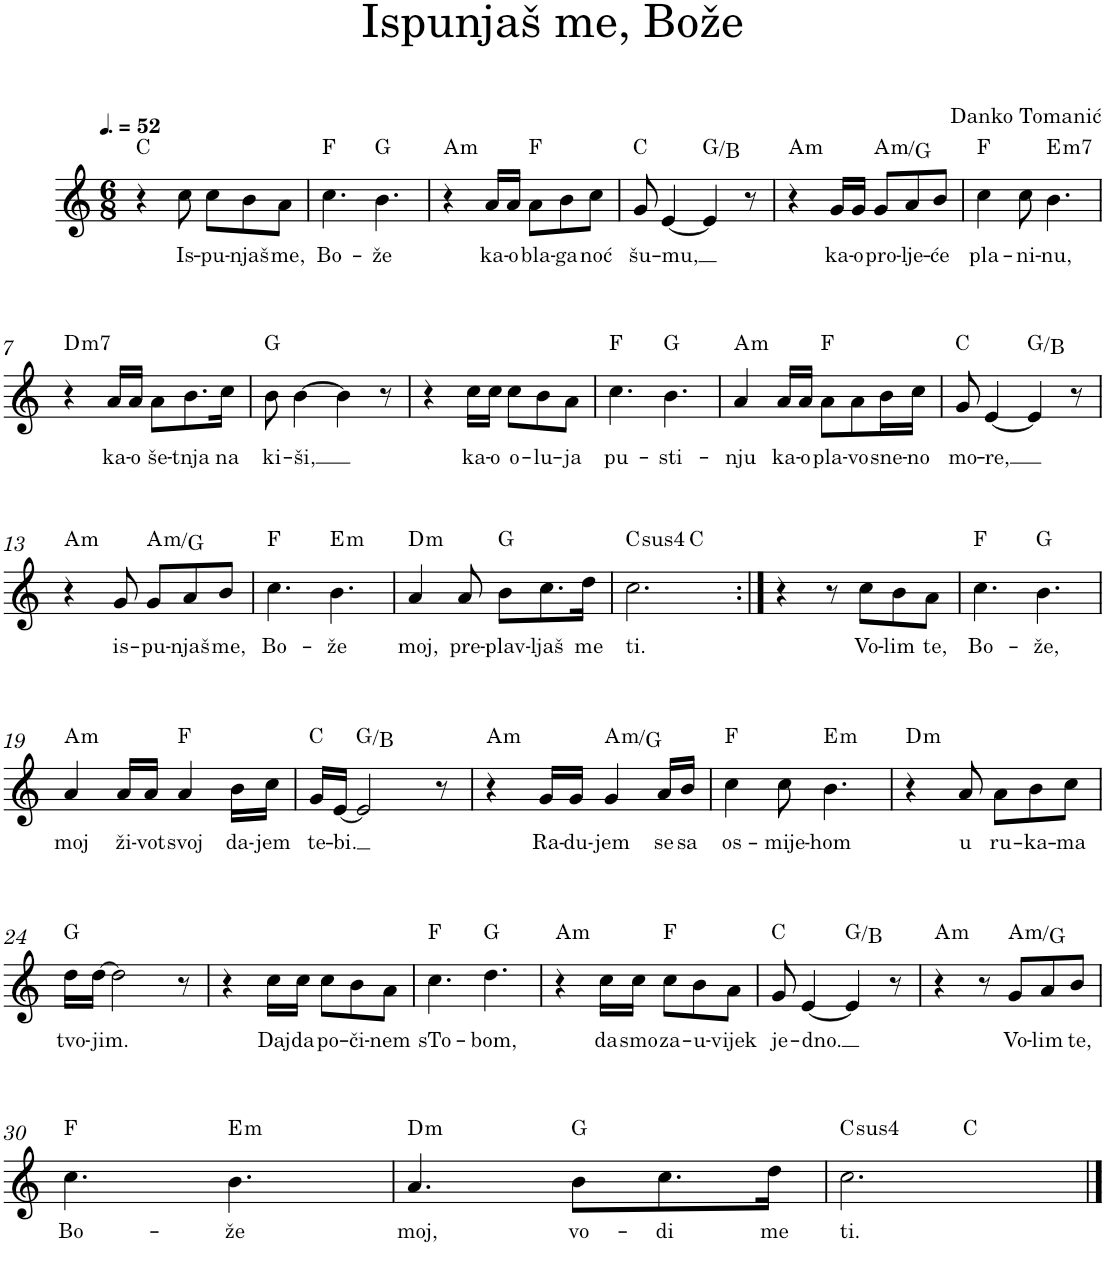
**kern	**text	**harte
*part1	*part1	*part1
*staff1	*staff1	*
*I"Women	*	*
*clefG2	*	*
*k[]	*	*
*M6/8	*	*
*MM78	*	*
=1	=1	=1
4r	.	C:maj
!	!LO:LY:b	!
8cc\	Is-	.
!	!LO:LY:b	!
8cc\L	-pu-	.
!	!LO:LY:b	!
8b\	-njaš	.
!	!LO:LY:b	!
8a\J	me,	.
=2	=2	=2
!	!LO:LY:b	!
4.cc\	Bo-	F:maj
!	!LO:LY:b	!
4.b\	-že	G:maj
=3	=3	=3
!	!	!LO:H:kt=m
4r	.	A:min
!	!LO:LY:b	!
16a/LL	ka-	.
!	!LO:LY:b	!
16a/JJ	-o	.
!	!LO:LY:b	!
8a\L	bla-	F:maj
!	!LO:LY:b	!
8b\	-ga	.
!	!LO:LY:b	!
8cc\J	noć	.
=4	=4	=4
!	!LO:LY:b	!
8g/	šu-	C:maj
!	!LO:LY:b	!
[4e/	-mu,	.
4e/]	.	G:maj/3
8r	.	.
=5	=5	=5
!	!	!LO:H:kt=m
4r	.	A:min
!	!LO:LY:b	!
16g/LL	ka-	.
!	!LO:LY:b	!
16g/JJ	-o	.
!	!LO:LY:b	!LO:H:kt=m
8g/L	pro-	A:min/b7
!	!LO:LY:b	!
8a/	-lje-	.
!	!LO:LY:b	!
8b/J	-će	.
=6	=6	=6
!	!LO:LY:b	!
4cc\	pla-	F:maj
!	!LO:LY:b	!
8cc\	-ni-	.
!	!LO:LY:b	!LO:H:kt=m7
4.b\	-nu,	E:min7
!!LO:LB:g=z
=7	=7	=7
!	!	!LO:H:kt=m7
4r	.	D:min7
!	!LO:LY:b	!
16a/LL	ka-	.
!	!LO:LY:b	!
16a/JJ	-o	.
!	!LO:LY:b	!
8a\L	še-	.
!	!LO:LY:b	!
8.b\	-tnja	.
!	!LO:LY:b	!
16cc\Jk	na	.
=8	=8	=8
!	!LO:LY:b	!
8b\	ki-	G:maj
!	!LO:LY:b	!
[4b\	-ši,	.
4b\]	.	.
8r	.	.
=9	=9	=9
4r	.	.
!	!LO:LY:b	!
16cc\LL	ka-	.
!	!LO:LY:b	!
16cc\JJ	-o	.
!	!LO:LY:b	!
8cc\L	o-	.
!	!LO:LY:b	!
8b\	-lu-	.
!	!LO:LY:b	!
8a\J	-ja	.
=10	=10	=10
!	!LO:LY:b	!
4.cc\	pu-	F:maj
!	!LO:LY:b	!
4.b\	-sti-	G:maj
=11	=11	=11
!	!LO:LY:b	!LO:H:kt=m
4a/	-nju	A:min
!	!LO:LY:b	!
16a/LL	ka-	.
!	!LO:LY:b	!
16a/JJ	-o	.
!	!LO:LY:b	!
8a\L	pla-	F:maj
!	!LO:LY:b	!
8a\	-vo	.
!	!LO:LY:b	!
16b\L	sne-	.
!	!LO:LY:b	!
16cc\JJ	-no	.
=12	=12	=12
!	!LO:LY:b	!
8g/	mo-	C:maj
!	!LO:LY:b	!
[4e/	-re,	.
4e/]	.	G:maj/3
8r	.	.
!!LO:LB:g=z
=13	=13	=13
!	!	!LO:H:kt=m
4r	.	A:min
!	!LO:LY:b	!
8g/	is-	.
!	!LO:LY:b	!LO:H:kt=m
8g/L	-pu-	A:min/b7
!	!LO:LY:b	!
8a/	-njaš	.
!	!LO:LY:b	!
8b/J	me,	.
=14	=14	=14
!	!LO:LY:b	!
4.cc\	Bo-	F:maj
!	!LO:LY:b	!LO:H:kt=m
4.b\	-že	E:min
=15	=15	=15
!	!LO:LY:b	!LO:H:kt=m
4a/	moj,	D:min
!	!LO:LY:b	!
8a/	pre-	.
!	!LO:LY:b	!
8b\L	-plav-	G:maj
!	!LO:LY:b	!
8.cc\	-ljaš	.
!	!LO:LY:b	!
16dd\Jk	me	.
=16	=16	=16
!	!LO:LY:b	!LO:H:kt=4
*^	*	*
2.cc\	4.ryy	ti.	C:sus4
.	4.ryy	.	C:maj
*v	*v	*	*
=17:|!	=17:|!	=17:|!
4r	.	.
8r	.	.
!	!LO:LY:b	!
8cc\L	Vo-	.
!	!LO:LY:b	!
8b\	-lim	.
!	!LO:LY:b	!
8a\J	te,	.
=18	=18	=18
!	!LO:LY:b	!
4.cc\	Bo-	F:maj
!	!LO:LY:b	!
4.b\	-že,	G:maj
!!LO:LB:g=z
=19	=19	=19
!	!LO:LY:b	!LO:H:kt=m
4a/	moj	A:min
!	!LO:LY:b	!
16a/LL	ži-	.
!	!LO:LY:b	!
16a/JJ	-vot	.
!	!LO:LY:b	!
4a/	svoj	F:maj
!	!LO:LY:b	!
16b\LL	da-	.
!	!LO:LY:b	!
16cc\JJ	-jem	.
=20	=20	=20
!	!LO:LY:b	!
16g/LL	te-	C:maj
!	!LO:LY:b	!
[16e/JJ	-bi.	.
2e/]	.	G:maj/3
8r	.	.
=21	=21	=21
!	!	!LO:H:kt=m
4r	.	A:min
!	!LO:LY:b	!
16g/LL	Ra-	.
!	!LO:LY:b	!
16g/JJ	-du-	.
!	!LO:LY:b	!LO:H:kt=m
4g/	-jem	A:min/b7
!	!LO:LY:b	!
16a/LL	se	.
!	!LO:LY:b	!
16b/JJ	sa	.
=22	=22	=22
!	!LO:LY:b	!
4cc\	os-	F:maj
!	!LO:LY:b	!
8cc\	-mije-	.
!	!LO:LY:b	!LO:H:kt=m
4.b\	-hom	E:min
=23	=23	=23
!	!	!LO:H:kt=m
4r	.	D:min
!	!LO:LY:b	!
8a/	u	.
!	!LO:LY:b	!
8a\L	ru-	.
!	!LO:LY:b	!
8b\	-ka-	.
!	!LO:LY:b	!
8cc\J	-ma	.
!!LO:LB:g=z
=24	=24	=24
!	!LO:LY:b	!
16dd\LL	tvo-	G:maj
!	!LO:LY:b	!
[16dd\JJ	-jim.	.
2dd\]	.	.
8r	.	.
=25	=25	=25
4r	.	.
!	!LO:LY:b	!
16cc\LL	Daj	.
!	!LO:LY:b	!
16cc\JJ	da	.
!	!LO:LY:b	!
8cc\L	po-	.
!	!LO:LY:b	!
8b\	-či-	.
!	!LO:LY:b	!
8a\J	-nem	.
=26	=26	=26
!	!LO:LY:b	!
4.cc\	sTo-	F:maj
!	!LO:LY:b	!
4.dd\	-bom,	G:maj
=27	=27	=27
!	!	!LO:H:kt=m
4r	.	A:min
!	!LO:LY:b	!
16cc\LL	da	.
!	!LO:LY:b	!
16cc\JJ	smo	.
!	!LO:LY:b	!
8cc\L	za-	F:maj
!	!LO:LY:b	!
8b\	-u-	.
!	!LO:LY:b	!
8a\J	-vijek	.
=28	=28	=28
!	!LO:LY:b	!
8g/	je-	C:maj
!	!LO:LY:b	!
[4e/	-dno.	.
4e/]	.	G:maj/3
8r	.	.
=29	=29	=29
!	!	!LO:H:kt=m
4r	.	A:min
8r	.	.
!	!LO:LY:b	!LO:H:kt=m
8g/L	Vo-	A:min/b7
!	!LO:LY:b	!
8a/	-lim	.
!	!LO:LY:b	!
8b/J	te,	.
!!LO:LB:g=z
=30	=30	=30
!	!LO:LY:b	!
4.cc\	Bo-	F:maj
!	!LO:LY:b	!LO:H:kt=m
4.b\	-že	E:min
=31	=31	=31
!	!LO:LY:b	!LO:H:kt=m
4.a/	moj,	D:min
!	!LO:LY:b	!
8b\L	vo-	G:maj
!	!LO:LY:b	!
8.cc\	-di	.
!	!LO:LY:b	!
16dd\Jk	me	.
=32	=32	=32
!	!LO:LY:b	!LO:H:kt=4
*^	*	*
2.cc\	4.ryy	ti.	C:sus4
.	4.ryy	.	C:maj
*v	*v	*	*
==	==	==
*-	*-	*-
